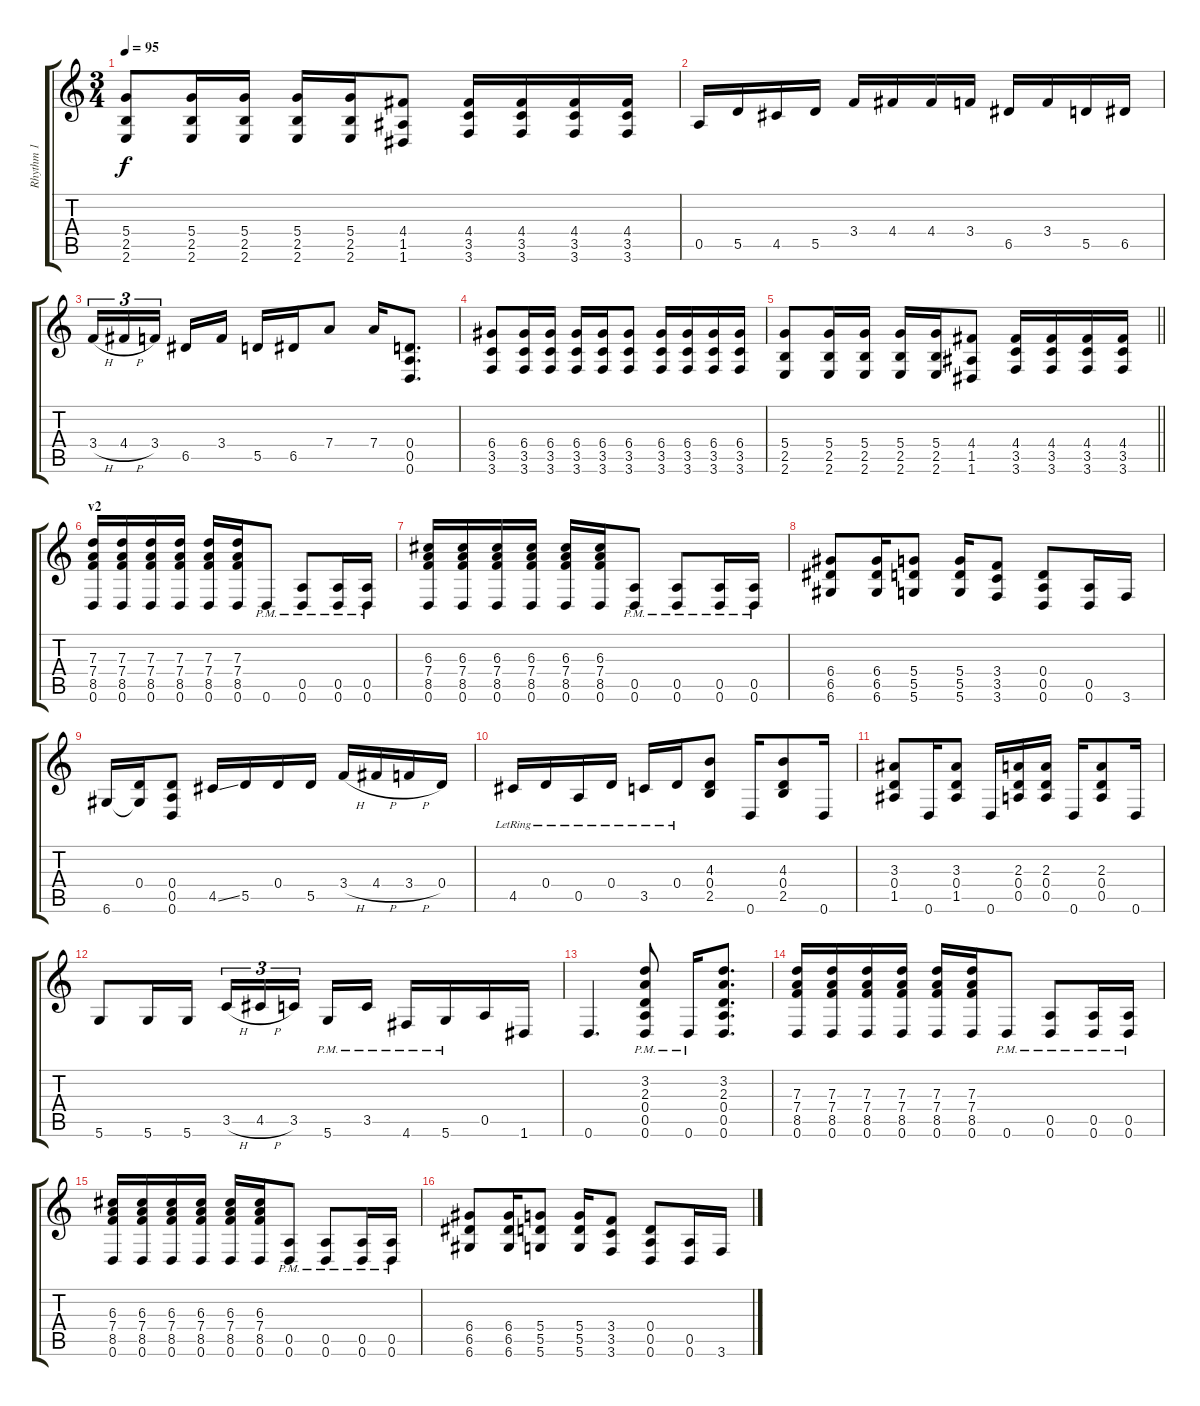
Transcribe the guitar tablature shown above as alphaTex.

\track ("Rhythm 1" "Rhythm 1") {instrument distortionguitar}
\staff {score tabs}
\tuning (E4 B3 G3 D3 A2 D2) {hide}
\ts (3 4)
\tempo 95
\clef g2
\ks c
(5.4 2.5 2.6).8{dy f} (5.4 2.5 2.6).16 (5.4 2.5 2.6).16 (5.4 2.5 2.6).16 (5.4 2.5 2.6).16 (4.4 1.5 1.6).8 (4.4 3.5 3.6).16 (4.4 3.5 3.6).16 (4.4 3.5 3.6).16 (4.4 3.5 3.6).16 |
0.5.16 5.5.16 4.5.16 5.5.16 3.4.16 4.4.16 4.4.16 3.4.16 6.5.16 3.4.16 5.5.16 6.5.16 |
3.4{h}.16{tu (3 2)} 4.4{h}.16{tu (3 2)} 3.4.16{tu (3 2) beam splitsecondary} 6.5.16 3.4.16 5.5.16 6.5.16 7.4.8 7.4.16 (0.4 0.5 0.6).8{d} |
(6.4 3.5 3.6).8 (6.4 3.5 3.6).16 (6.4 3.5 3.6).16 (6.4 3.5 3.6).16 (6.4 3.5 3.6).16 (6.4 3.5 3.6).8 (6.4 3.5 3.6).16 (6.4 3.5 3.6).16 (6.4 3.5 3.6).16 (6.4 3.5 3.6).16 |
\barLineRight lightlight
(5.4 2.5 2.6).8 (5.4 2.5 2.6).16 (5.4 2.5 2.6).16 (5.4 2.5 2.6).16 (5.4 2.5 2.6).16 (4.4 1.5 1.6).8 (4.4 3.5 3.6).16 (4.4 3.5 3.6).16 (4.4 3.5 3.6).16 (4.4 3.5 3.6).16 |
\section ("" "v2")
(7.3 7.4 8.5 0.6).16 (7.3 7.4 8.5 0.6).16 (7.3 7.4 8.5 0.6).16 (7.3 7.4 8.5 0.6).16 (7.3 7.4 8.5 0.6).16 (7.3 7.4 8.5 0.6).16 0.6{pm}.8 (0.5{pm} 0.6{pm}).8 (0.5{pm} 0.6{pm}).16 (0.5{pm} 0.6{pm}).16 |
(6.3 7.4 8.5 0.6).16 (6.3 7.4 8.5 0.6).16 (6.3 7.4 8.5 0.6).16 (6.3 7.4 8.5 0.6).16 (6.3 7.4 8.5 0.6).16 (6.3 7.4 8.5 0.6).16 (0.5{pm} 0.6{pm}).8 (0.5{pm} 0.6{pm}).8 (0.5{pm} 0.6{pm}).16 (0.5{pm} 0.6{pm}).16 |
(6.4 6.5 6.6).8 (6.4 6.5 6.6).16 (5.4 5.5 5.6).8 (5.4 5.5 5.6).16 (3.4 3.5 3.6).8 (0.4 0.5 0.6).8 (0.5 0.6).16 3.6.16 |
6.6.16 (0.4 6.6{t}).16 (0.4 0.5 0.6).8 4.5{ss}.16 5.5.16 0.4.16 5.5.16 3.4{h}.16 4.4{h}.16 3.4{h}.16 0.4.16 |
4.5{lr}.16 0.4{lr}.16 0.5{lr}.16 0.4{lr}.16 3.5{lr}.16 0.4{lr}.16 (4.3 0.4 2.5).8 0.6.16 (4.3 0.4 2.5).8 0.6.16 |
(3.3 0.4 1.5).8 0.6.16 (3.3 0.4 1.5).8 0.6.16 (2.3 0.4 0.5).16 (2.3 0.4 0.5).16 0.6.16 (2.3 0.4 0.5).8 0.6.16 |
5.6.8 5.6.16 5.6.16 3.5{h}.16{tu (3 2)} 4.5{h}.16{tu (3 2)} 3.5.16{tu (3 2) beam splitsecondary} 5.6{pm}.16 3.5{pm}.16 4.6{pm}.16 5.6{pm}.16 0.5.16 1.6.16 |
0.6.4{d} (3.2 2.3 0.4{pm} 0.5{pm} 0.6{pm}).8 0.6{pm}.16 (3.2 2.3 0.4 0.5 0.6).8{d} |
(7.3 7.4 8.5 0.6).16 (7.3 7.4 8.5 0.6).16 (7.3 7.4 8.5 0.6).16 (7.3 7.4 8.5 0.6).16 (7.3 7.4 8.5 0.6).16 (7.3 7.4 8.5 0.6).16 0.6{pm}.8 (0.5{pm} 0.6{pm}).8 (0.5{pm} 0.6{pm}).16 (0.5{pm} 0.6{pm}).16 |
(6.3 7.4 8.5 0.6).16 (6.3 7.4 8.5 0.6).16 (6.3 7.4 8.5 0.6).16 (6.3 7.4 8.5 0.6).16 (6.3 7.4 8.5 0.6).16 (6.3 7.4 8.5 0.6).16 (0.5{pm} 0.6{pm}).8 (0.5{pm} 0.6{pm}).8 (0.5{pm} 0.6{pm}).16 (0.5{pm} 0.6{pm}).16 |
(6.4 6.5 6.6).8 (6.4 6.5 6.6).16 (5.4 5.5 5.6).8 (5.4 5.5 5.6).16 (3.4 3.5 3.6).8 (0.4 0.5 0.6).8 (0.5 0.6).16 3.6.16
